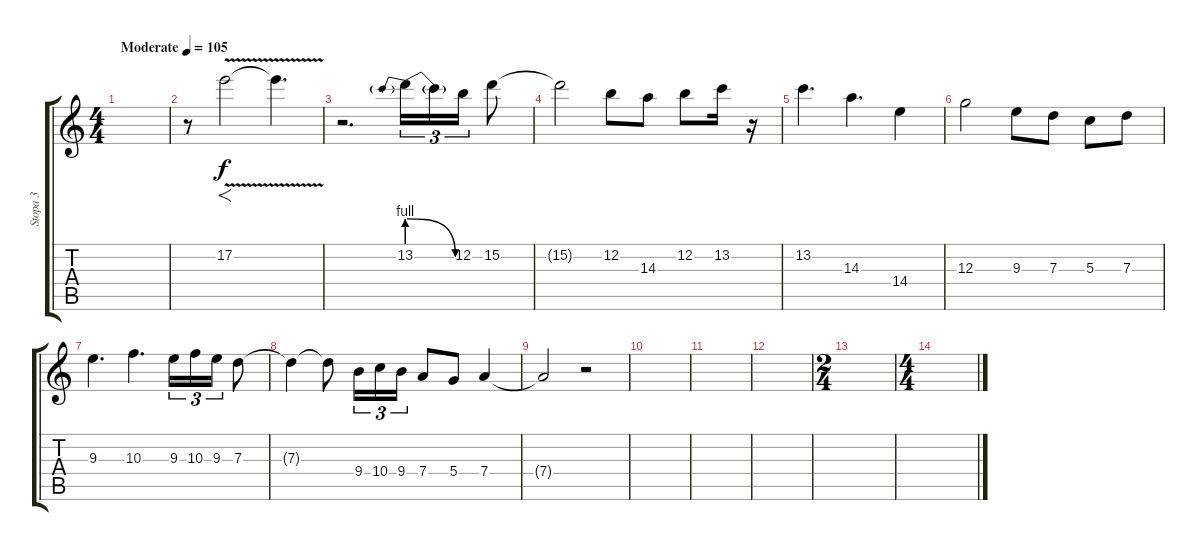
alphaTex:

\track ("Stopa 3" "Stopa 3") {instrument overdrivenguitar}
\staff {score tabs}
\tuning (E4 B3 G3 D3 A2 E2) {hide}
\ts (4 4)
\tempo (105 "Moderate")
\clef g2
\ks c
|
r.8 17.2{v}.2{f} 17.2{t}.4{d} |
r.2{d} 13.2{be (prebendrelease 0 4 60 0)}.16{tu (3 2)} 13.2{t}.16{tu (3 2)} 12.2.16{tu (3 2)} 15.2.8 |
15.2{t}.2 12.2.8 14.3.8 12.2.8 13.2.16 r.16 |
13.2.4{d} 14.3.4{d} 14.4.4 |
12.3.2 9.3.8 7.3.8 5.3.8 7.3.8 |
9.3.4{d} 10.3.4{d} 9.3.16{tu (3 2)} 10.3.16{tu (3 2)} 9.3.16{tu (3 2)} 7.3.8 |
7.3{t}.4 7.3{t}.8 9.4.16{tu (3 2)} 10.4.16{tu (3 2)} 9.4.16{tu (3 2)} 7.4.8 5.4.8 7.4.4 |
7.4{t}.2 r.2 |
|
|
|
\ts (2 4)
|
\ts (4 4)
